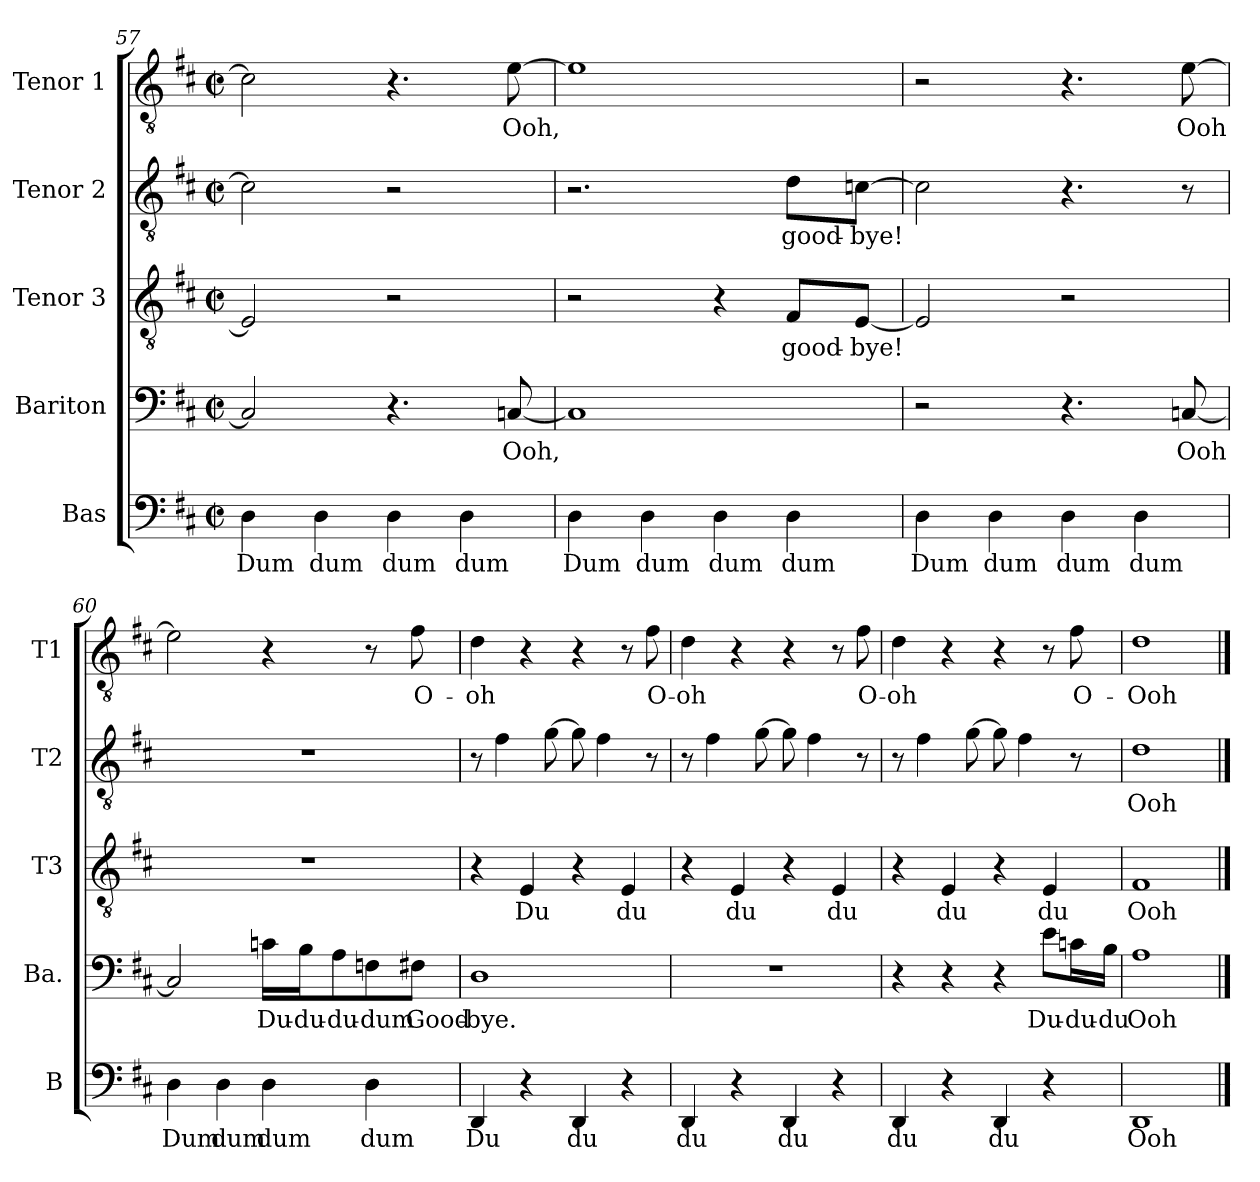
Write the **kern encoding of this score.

**kern	**text	**kern	**text	**kern	**text	**kern	**text	**kern	**text
*part5	*part5	*part4	*part4	*part3	*part3	*part2	*part2	*part1	*part1
*staff5	*staff5	*staff4	*staff4	*staff3	*staff3	*staff2	*staff2	*staff1	*staff1
*I"Bas	*	*I"Bariton	*	*I"Tenor 3	*	*I"Tenor 2	*	*I"Tenor 1	*
*I'B	*	*I'Ba.	*	*I'T3	*	*I'T2	*	*I'T1	*
*clefF4	*	*clefF4	*	*clefGv2	*	*clefGv2	*	*clefGv2	*
*k[f#c#]	*	*k[f#c#]	*	*k[f#c#]	*	*k[f#c#]	*	*k[f#c#]	*
*M2/2	*	*M2/2	*	*M2/2	*	*M2/2	*	*M2/2	*
*met(c|)	*	*met(c|)	*	*met(c|)	*	*met(c|)	*	*met(c|)	*
=57	=57	=57	=57	=57	=57	=57	=57	=57	=57
!	!LO:LY:b	!	!	!	!	!	!	!	!
4D\	Dum	2C/]	.	2E/]	.	2c\]	.	2c\]	.
!	!LO:LY:b	!	!	!	!	!	!	!	!
4D\	dum	.	.	.	.	.	.	.	.
!	!LO:LY:b	!	!	!	!	!	!	!	!
4D\	dum	4.r	.	2r	.	2r	.	4.r	.
!	!LO:LY:b	!	!	!	!	!	!	!	!
4D\	dum	.	.	.	.	.	.	.	.
!	!	!	!LO:LY:b	!	!	!	!	!	!LO:LY:b
.	.	[8Cn/	Ooh,	.	.	.	.	[8e\	Ooh,
=58	=58	=58	=58	=58	=58	=58	=58	=58	=58
!	!LO:LY:b	!	!	!	!	!	!	!	!
4D\	Dum	1C]	.	2r	.	2.r	.	1e]	.
!	!LO:LY:b	!	!	!	!	!	!	!	!
4D\	dum	.	.	.	.	.	.	.	.
!	!LO:LY:b	!	!	!	!	!	!	!	!
4D\	dum	.	.	4r	.	.	.	.	.
!	!LO:LY:b	!	!	!	!LO:LY:b	!	!LO:LY:b	!	!
4D\	dum	.	.	8F#/L	good-	8d\L	good-	.	.
!	!	!	!	!	!LO:LY:b	!	!LO:LY:b	!	!
.	.	.	.	[8E/J	-bye!	[8cn\J	-bye!	.	.
!!LO:LB:g=z
=59	=59	=59	=59	=59	=59	=59	=59	=59	=59
!	!LO:LY:b	!	!	!	!	!	!	!	!
4D\	Dum	2r	.	2E/]	.	2c\]	.	2r	.
!	!LO:LY:b	!	!	!	!	!	!	!	!
4D\	dum	.	.	.	.	.	.	.	.
!	!LO:LY:b	!	!	!	!	!	!	!	!
4D\	dum	4.r	.	2r	.	4.r	.	4.r	.
!	!LO:LY:b	!	!	!	!	!	!	!	!
4D\	dum	.	.	.	.	.	.	.	.
!	!	!	!LO:LY:b	!	!	!	!	!	!LO:LY:b
.	.	[8Cn/	Ooh	.	.	8r	.	[8e\	Ooh
=60	=60	=60	=60	=60	=60	=60	=60	=60	=60
!	!LO:LY:b	!	!	!	!	!	!	!	!
4D\	Dum	2C/]	.	1r	.	1r	.	2e\]	.
!	!LO:LY:b	!	!	!	!	!	!	!	!
4D\	dum	.	.	.	.	.	.	.	.
!	!LO:LY:b	!	!LO:LY:b	!	!	!	!	!	!
4D\	dum	16cn\LL	Du-	.	.	.	.	4r	.
!	!	!	!LO:LY:b	!	!	!	!	!	!
.	.	16B\J	-du-	.	.	.	.	.	.
!	!	!	!LO:LY:b	!	!	!	!	!	!
.	.	8A\	-du-	.	.	.	.	.	.
!	!LO:LY:b	!	!LO:LY:b	!	!	!	!	!	!
4D\	dum	8Fn\	-dum	.	.	.	.	8r	.
!	!	!	!LO:LY:b	!	!	!	!	!	!LO:LY:b
.	.	8F#X\J	Good-	.	.	.	.	8f#\	O-
=61	=61	=61	=61	=61	=61	=61	=61	=61	=61
!	!LO:LY:b	!	!LO:LY:b	!	!	!	!	!	!LO:LY:b
4DD/	Du	1D	-bye.	4r	.	8r	.	4d\	-oh
.	.	.	.	.	.	4f#\	.	.	.
!	!	!	!	!	!LO:LY:b	!	!	!	!
4r	.	.	.	4E/	Du	.	.	4r	.
.	.	.	.	.	.	[8g\	.	.	.
!	!LO:LY:b	!	!	!	!	!	!	!	!
4DD/	du	.	.	4r	.	8g\]	.	4r	.
.	.	.	.	.	.	4f#\	.	.	.
!	!	!	!	!	!LO:LY:b	!	!	!	!
4r	.	.	.	4E/	du	.	.	8r	.
!	!	!	!	!	!	!	!	!	!LO:LY:b
.	.	.	.	.	.	8r	.	8f#\	O-
=62	=62	=62	=62	=62	=62	=62	=62	=62	=62
!	!LO:LY:b	!	!	!	!	!	!	!	!LO:LY:b
4DD/	du	1r	.	4r	.	8r	.	4d\	-oh
.	.	.	.	.	.	4f#\	.	.	.
!	!	!	!	!	!LO:LY:b	!	!	!	!
4r	.	.	.	4E/	du	.	.	4r	.
.	.	.	.	.	.	[8g\	.	.	.
!	!LO:LY:b	!	!	!	!	!	!	!	!
4DD/	du	.	.	4r	.	8g\]	.	4r	.
.	.	.	.	.	.	4f#\	.	.	.
!	!	!	!	!	!LO:LY:b	!	!	!	!
4r	.	.	.	4E/	du	.	.	8r	.
!	!	!	!	!	!	!	!	!	!LO:LY:b
.	.	.	.	.	.	8r	.	8f#\	O-
!!LO:PB:g=z
=63	=63	=63	=63	=63	=63	=63	=63	=63	=63
!	!LO:LY:b	!	!	!	!	!	!	!	!LO:LY:b
4DD/	du	4r	.	4r	.	8r	.	4d\	-oh
.	.	.	.	.	.	4f#\	.	.	.
!	!	!	!	!	!LO:LY:b	!	!	!	!
4r	.	4r	.	4E/	du	.	.	4r	.
.	.	.	.	.	.	[8g\	.	.	.
!	!LO:LY:b	!	!	!	!	!	!	!	!
4DD/	du	4r	.	4r	.	8g\]	.	4r	.
.	.	.	.	.	.	4f#\	.	.	.
!	!	!	!LO:LY:b	!	!LO:LY:b	!	!	!	!
4r	.	8e\L	Du-	4E/	du	.	.	8r	.
!	!	!	!LO:LY:b	!	!	!	!	!	!LO:LY:b
.	.	16cn\L	-du-	.	.	8r	.	8f#\	O-
!	!	!	!LO:LY:b	!	!	!	!	!	!
.	.	16B\JJ	-du	.	.	.	.	.	.
=64	=64	=64	=64	=64	=64	=64	=64	=64	=64
!	!LO:LY:b	!	!LO:LY:b	!	!LO:LY:b	!	!LO:LY:b	!	!LO:LY:b
1DD	Ooh	1A	Ooh	1F#	Ooh	1d	Ooh	1d	Ooh
==	==	==	==	==	==	==	==	==	==
*-	*-	*-	*-	*-	*-	*-	*-	*-	*-
